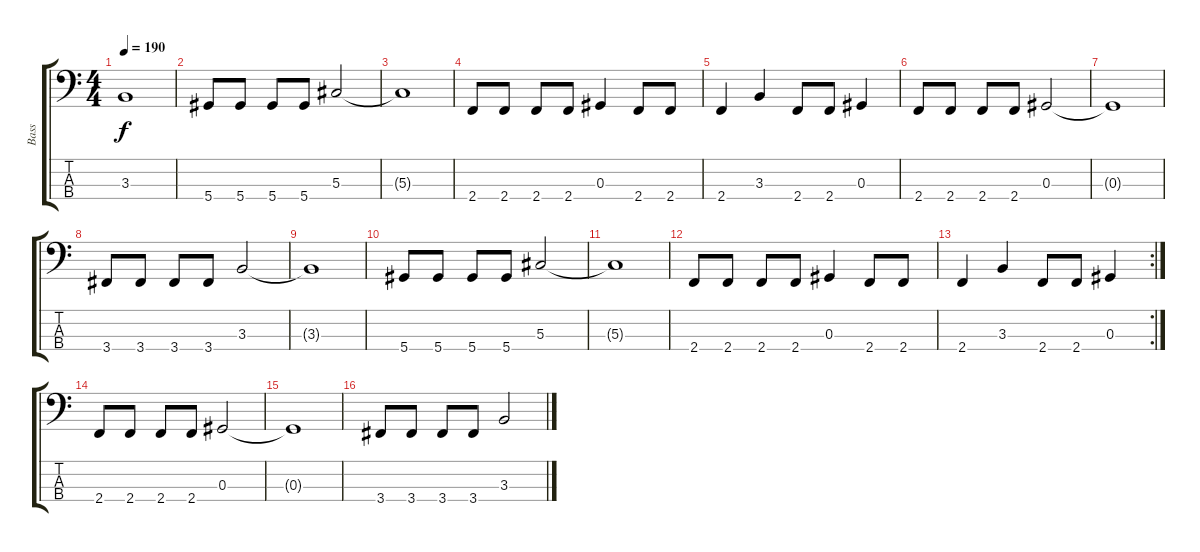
\track ("Bass" "Bass") {instrument electricbassfinger}
\staff {score tabs}
\tuning (Gb2 Db2 Ab1 Eb1) {hide}
\ts (4 4)
\tempo 190
\clef f4
\ks c
3.3{t}.1{dy f} |
5.4.8 5.4.8 5.4.8 5.4.8 5.3.2 |
5.3{t}.1 |
2.4.8 2.4.8 2.4.8 2.4.8 0.3.4 2.4.8 2.4.8 |
2.4.4 3.3.4 2.4.8 2.4.8 0.3.4 |
2.4.8 2.4.8 2.4.8 2.4.8 0.3.2 |
0.3{t}.1 |
3.4.8 3.4.8 3.4.8 3.4.8 3.3.2 |
3.3{t}.1 |
5.4.8 5.4.8 5.4.8 5.4.8 5.3.2 |
5.3{t}.1 |
2.4.8 2.4.8 2.4.8 2.4.8 0.3.4 2.4.8 2.4.8 |
\rc 2
2.4.4 3.3.4 2.4.8 2.4.8 0.3.4 |
2.4.8 2.4.8 2.4.8 2.4.8 0.3.2 |
0.3{t}.1 |
3.4.8 3.4.8 3.4.8 3.4.8 3.3.2
